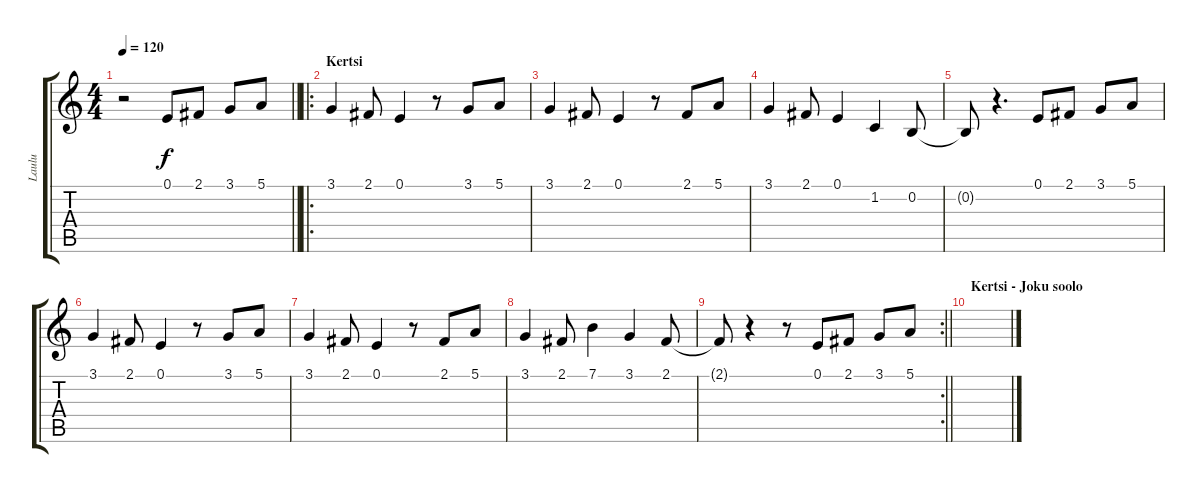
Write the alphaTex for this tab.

\track ("Laulu" "Laulu") {instrument lead6voice}
\staff {score tabs}
\tuning (E4 B3 G3 D3 A2 E2) {hide}
\ts (4 4)
\tempo 120
\clef g2
\barLineRight lightlight
\ks c
r.2{dy f} 0.1.8 2.1.8 3.1.8 5.1.8 |
\ro
\section ("" "Kertsi")
3.1.4 2.1.8 0.1.4 r.8 3.1.8 5.1.8 |
3.1.4 2.1.8 0.1.4 r.8 2.1.8 5.1.8 |
3.1.4 2.1.8 0.1.4 1.2.4 0.2.8 |
0.2{t}.8 r.4{d} 0.1.8 2.1.8 3.1.8 5.1.8 |
3.1.4 2.1.8 0.1.4 r.8 3.1.8 5.1.8 |
3.1.4 2.1.8 0.1.4 r.8 2.1.8 5.1.8 |
3.1.4 2.1.8 7.1.4 3.1.4 2.1.8 |
\rc 2
\barLineRight lightlight
2.1{t}.8 r.4 r.8 0.1.8 2.1.8 3.1.8 5.1.8 |
\section ("" "Kertsi - Joku soolo")
